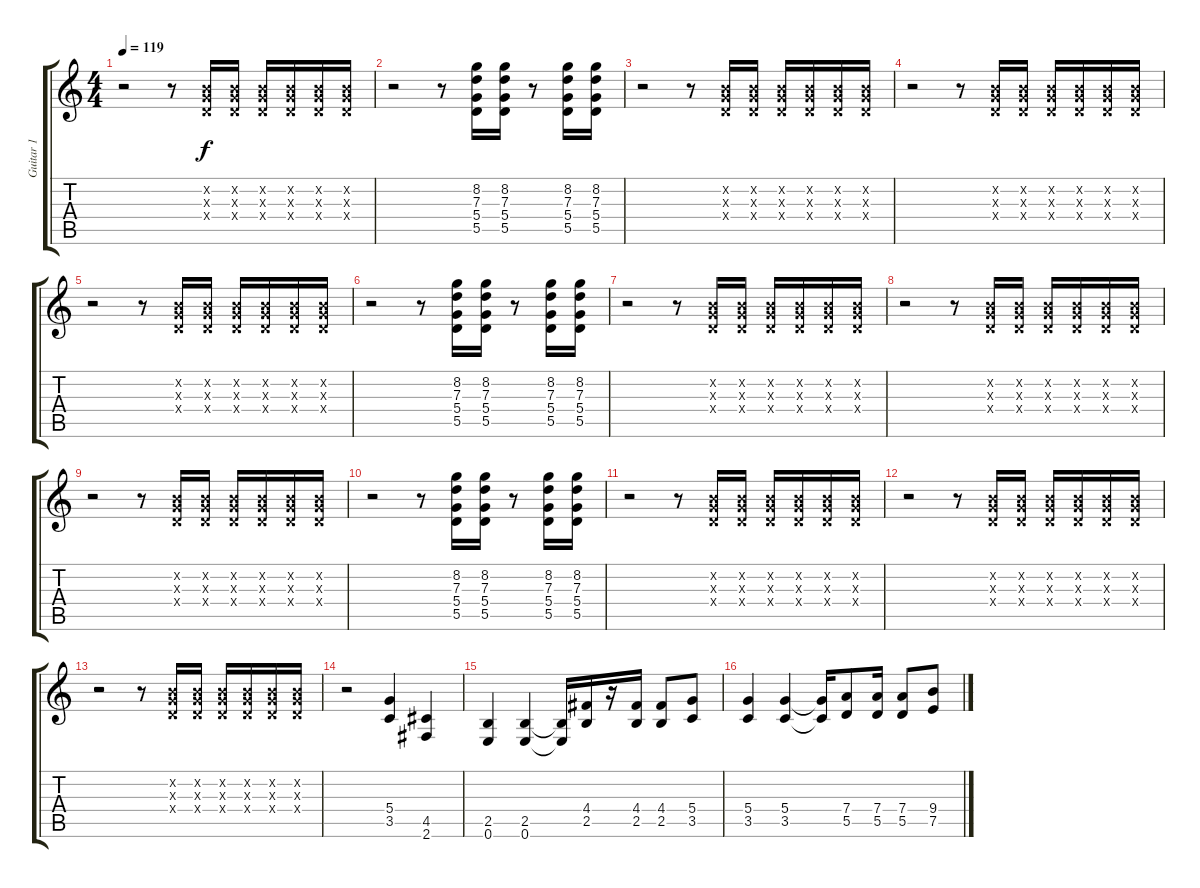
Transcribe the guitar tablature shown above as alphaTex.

\track ("Guitar 1" "Guitar 1") {instrument distortionguitar}
\staff {score tabs}
\tuning (E4 B3 G3 D3 A2 E2) {hide}
\ts (4 4)
\tempo 119
\clef g2
\ks c
r.2{dy f} r.8 (0.2{x} 0.3{x} 0.4{x}).16 (0.2{x} 0.3{x} 0.4{x}).16 (0.2{x} 0.3{x} 0.4{x}).16 (0.2{x} 0.3{x} 0.4{x}).16 (0.2{x} 0.3{x} 0.4{x}).16 (0.2{x} 0.3{x} 0.4{x}).16 |
r.2 r.8 (8.2 7.3 5.4 5.5).16 (8.2 7.3 5.4 5.5).16 r.8 (8.2 7.3 5.4 5.5).16 (8.2 7.3 5.4 5.5).16 |
r.2 r.8 (0.2{x} 0.3{x} 0.4{x}).16 (0.2{x} 0.3{x} 0.4{x}).16 (0.2{x} 0.3{x} 0.4{x}).16 (0.2{x} 0.3{x} 0.4{x}).16 (0.2{x} 0.3{x} 0.4{x}).16 (0.2{x} 0.3{x} 0.4{x}).16 |
r.2 r.8 (0.2{x} 0.3{x} 0.4{x}).16 (0.2{x} 0.3{x} 0.4{x}).16 (0.2{x} 0.3{x} 0.4{x}).16 (0.2{x} 0.3{x} 0.4{x}).16 (0.2{x} 0.3{x} 0.4{x}).16 (0.2{x} 0.3{x} 0.4{x}).16 |
r.2 r.8 (0.2{x} 0.3{x} 0.4{x}).16 (0.2{x} 0.3{x} 0.4{x}).16 (0.2{x} 0.3{x} 0.4{x}).16 (0.2{x} 0.3{x} 0.4{x}).16 (0.2{x} 0.3{x} 0.4{x}).16 (0.2{x} 0.3{x} 0.4{x}).16 |
r.2 r.8 (8.2 7.3 5.4 5.5).16 (8.2 7.3 5.4 5.5).16 r.8 (8.2 7.3 5.4 5.5).16 (8.2 7.3 5.4 5.5).16 |
r.2 r.8 (0.2{x} 0.3{x} 0.4{x}).16 (0.2{x} 0.3{x} 0.4{x}).16 (0.2{x} 0.3{x} 0.4{x}).16 (0.2{x} 0.3{x} 0.4{x}).16 (0.2{x} 0.3{x} 0.4{x}).16 (0.2{x} 0.3{x} 0.4{x}).16 |
r.2 r.8 (0.2{x} 0.3{x} 0.4{x}).16 (0.2{x} 0.3{x} 0.4{x}).16 (0.2{x} 0.3{x} 0.4{x}).16 (0.2{x} 0.3{x} 0.4{x}).16 (0.2{x} 0.3{x} 0.4{x}).16 (0.2{x} 0.3{x} 0.4{x}).16 |
r.2 r.8 (0.2{x} 0.3{x} 0.4{x}).16 (0.2{x} 0.3{x} 0.4{x}).16 (0.2{x} 0.3{x} 0.4{x}).16 (0.2{x} 0.3{x} 0.4{x}).16 (0.2{x} 0.3{x} 0.4{x}).16 (0.2{x} 0.3{x} 0.4{x}).16 |
r.2 r.8 (8.2 7.3 5.4 5.5).16 (8.2 7.3 5.4 5.5).16 r.8 (8.2 7.3 5.4 5.5).16 (8.2 7.3 5.4 5.5).16 |
r.2 r.8 (0.2{x} 0.3{x} 0.4{x}).16 (0.2{x} 0.3{x} 0.4{x}).16 (0.2{x} 0.3{x} 0.4{x}).16 (0.2{x} 0.3{x} 0.4{x}).16 (0.2{x} 0.3{x} 0.4{x}).16 (0.2{x} 0.3{x} 0.4{x}).16 |
r.2 r.8 (0.2{x} 0.3{x} 0.4{x}).16 (0.2{x} 0.3{x} 0.4{x}).16 (0.2{x} 0.3{x} 0.4{x}).16 (0.2{x} 0.3{x} 0.4{x}).16 (0.2{x} 0.3{x} 0.4{x}).16 (0.2{x} 0.3{x} 0.4{x}).16 |
r.2 r.8 (0.2{x} 0.3{x} 0.4{x}).16 (0.2{x} 0.3{x} 0.4{x}).16 (0.2{x} 0.3{x} 0.4{x}).16 (0.2{x} 0.3{x} 0.4{x}).16 (0.2{x} 0.3{x} 0.4{x}).16 (0.2{x} 0.3{x} 0.4{x}).16 |
r.2 (5.4 3.5).4 (4.5 2.6).4 |
(2.5 0.6).4 (2.5 0.6).4 (2.5{t} 0.6{t}).16 (4.4 2.5).16 r.16 (4.4 2.5).16 (4.4 2.5).8 (5.4 3.5).8 |
(5.4 3.5).4 (5.4 3.5).4 (5.4{t} 3.5{t}).16 (7.4 5.5).8 (7.4 5.5).16 (7.4 5.5).8 (9.4 7.5).8
